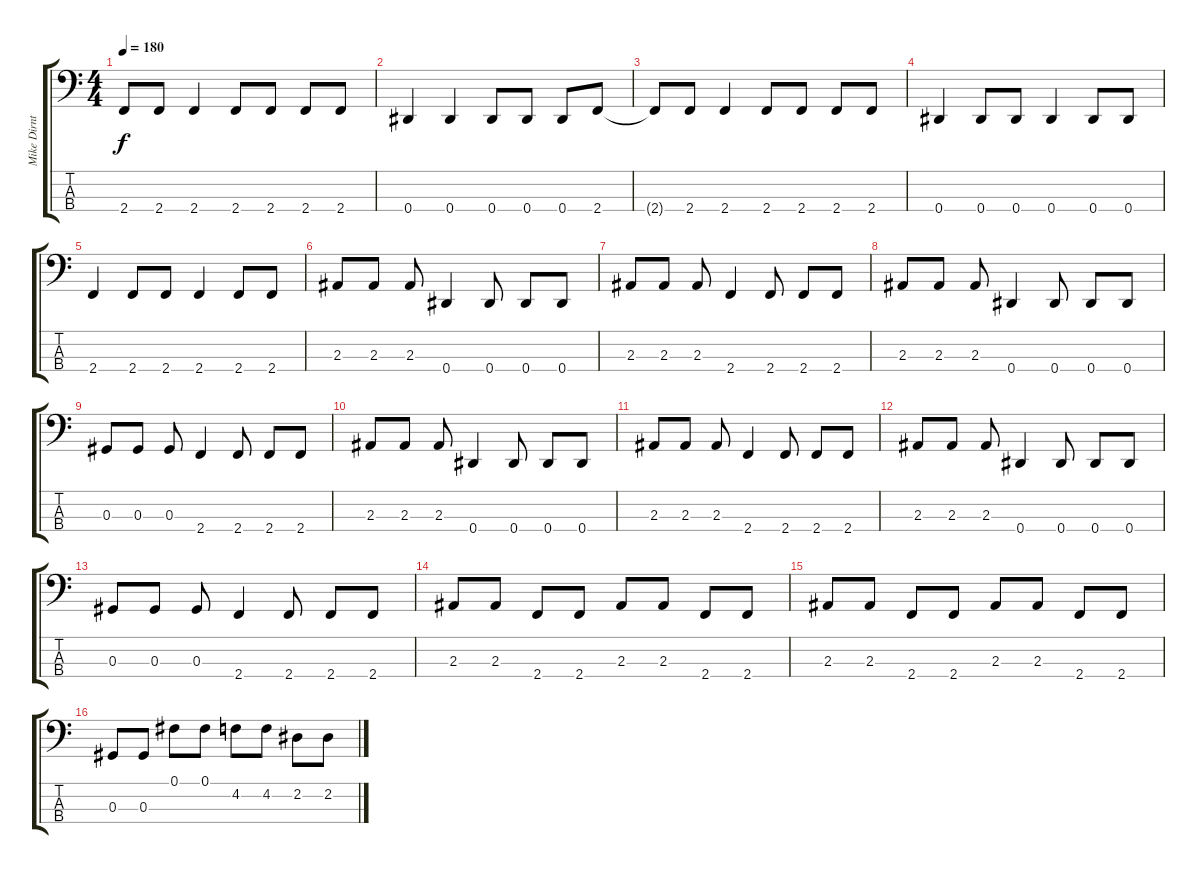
\track ("Mike Dirnt (Bass)" "Mike Dirnt") {instrument electricbassfinger}
\staff {score tabs}
\tuning (Gb2 Db2 Ab1 Eb1) {hide}
\ts (4 4)
\tempo 180
\clef f4
\ks c
2.4{t}.8{dy f} 2.4.8 2.4.4 2.4.8 2.4.8 2.4.8 2.4.8 |
0.4.4 0.4.4 0.4.8 0.4.8 0.4.8 2.4.8 |
2.4{t}.8 2.4.8 2.4.4 2.4.8 2.4.8 2.4.8 2.4.8 |
0.4.4 0.4.8 0.4.8 0.4.4 0.4.8 0.4.8 |
2.4.4 2.4.8 2.4.8 2.4.4 2.4.8 2.4.8 |
2.3.8 2.3.8 2.3.8 0.4.4 0.4.8 0.4.8 0.4.8 |
2.3.8 2.3.8 2.3.8 2.4.4 2.4.8 2.4.8 2.4.8 |
2.3.8 2.3.8 2.3.8 0.4.4 0.4.8 0.4.8 0.4.8 |
0.3.8 0.3.8 0.3.8 2.4.4 2.4.8 2.4.8 2.4.8 |
2.3.8 2.3.8 2.3.8 0.4.4 0.4.8 0.4.8 0.4.8 |
2.3.8 2.3.8 2.3.8 2.4.4 2.4.8 2.4.8 2.4.8 |
2.3.8 2.3.8 2.3.8 0.4.4 0.4.8 0.4.8 0.4.8 |
0.3.8 0.3.8 0.3.8 2.4.4 2.4.8 2.4.8 2.4.8 |
2.3.8 2.3.8 2.4.8 2.4.8 2.3.8 2.3.8 2.4.8 2.4.8 |
2.3.8 2.3.8 2.4.8 2.4.8 2.3.8 2.3.8 2.4.8 2.4.8 |
0.3.8 0.3.8 0.1.8 0.1.8 4.2.8 4.2.8 2.2.8 2.2.8
